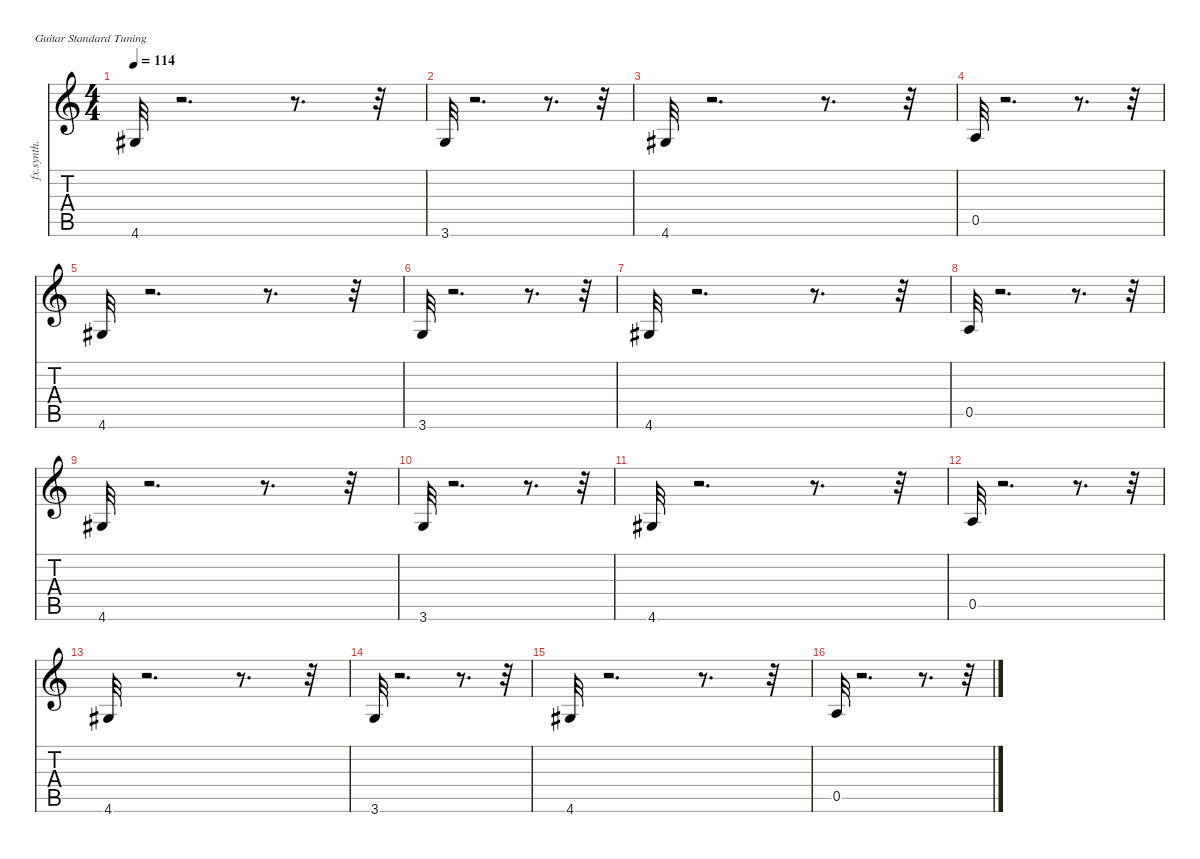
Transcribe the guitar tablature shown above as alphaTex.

\defaultSystemsLayout 4
\hideDynamics
\bracketExtendMode nobrackets
\otherSystemsTrackNameOrientation horizontal
\track ("Fret Noises" "fx.synth.") {instrument guitarfretnoise}
\staff {score tabs}
\tuning (E4 B3 G3 D3 A2 E2)
\displaytranspose 12
\ts (4 4)
\tempo 114
\clef g2
\ks c
4.6{acc #}.32{dy ff} r.2{d} r.8{d} r.32 |
3.6.32{dy fff} r.2{d} r.8{d} r.32 |
4.6{acc #}.32{dy ff} r.2{d} r.8{d} r.32 |
0.5.32{dy fff} r.2{d} r.8{d} r.32 |
4.6{acc #}.32{dy ff} r.2{d} r.8{d} r.32 |
3.6.32{dy fff} r.2{d} r.8{d} r.32 |
4.6{acc #}.32{dy ff} r.2{d} r.8{d} r.32 |
0.5.32{dy fff} r.2{d} r.8{d} r.32 |
4.6{acc #}.32{dy ff} r.2{d} r.8{d} r.32 |
3.6.32{dy fff} r.2{d} r.8{d} r.32 |
4.6{acc #}.32{dy ff} r.2{d} r.8{d} r.32 |
0.5.32{dy fff} r.2{d} r.8{d} r.32 |
4.6{acc #}.32{dy ff} r.2{d} r.8{d} r.32 |
3.6.32{dy fff} r.2{d} r.8{d} r.32 |
4.6{acc #}.32{dy ff} r.2{d} r.8{d} r.32 |
0.5.32{dy fff} r.2{d} r.8{d} r.32
